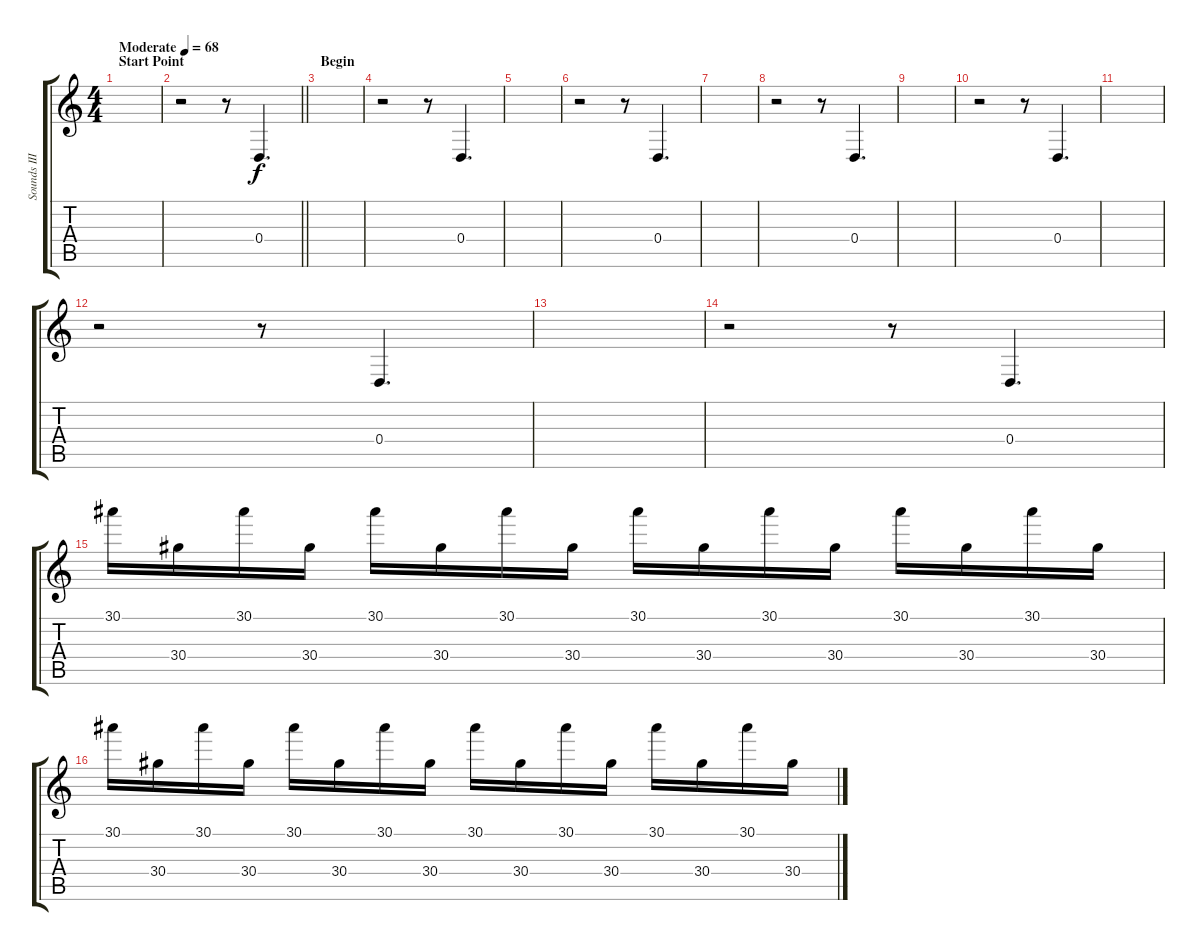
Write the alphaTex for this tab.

\track ("Sounds III (Other)" "Sounds III") {instrument reversecymbal}
\staff {score tabs}
\tuning (E4 B3 G3 D3 A2 E2) {hide}
\ts (4 4)
\section ("" "Start Point")
\tempo (68 "Moderate")
\clef g2
\ks c
|
\barLineRight lightlight
r.2 r.8 0.4.4{d} |
\section ("" "Begin")
|
r.2 r.8 0.4.4{d} |
|
r.2 r.8 0.4.4{d} |
|
r.2 r.8 0.4.4{d} |
|
r.2 r.8 0.4.4{d} |
|
r.2 r.8 0.4.4{d} |
|
r.2 r.8 0.4.4{d} |
30.1.16{volume 0 instrument gunshot} 30.4.16{volume 11} 30.1.16 30.4.16 30.1.16 30.4.16 30.1.16 30.4.16 30.1.16 30.4.16 30.1.16 30.4.16 30.1.16 30.4.16 30.1.16 30.4.16 |
30.1.16 30.4.16 30.1.16 30.4.16 30.1.16 30.4.16 30.1.16 30.4.16 30.1.16 30.4.16 30.1.16 30.4.16 30.1.16 30.4.16 30.1.16 30.4.16
